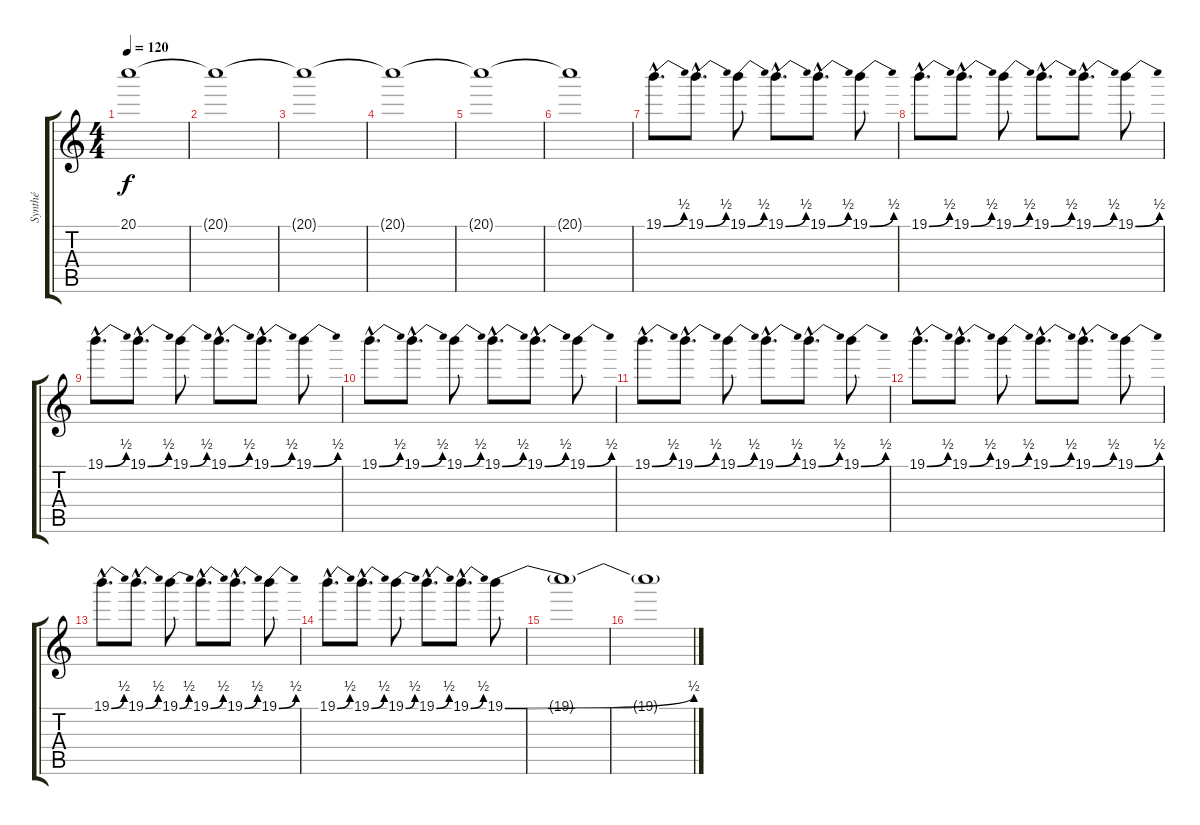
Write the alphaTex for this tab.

\track ("Synthé" "Synthé") {instrument lead1square}
\staff {score tabs}
\tuning (E5 B4 G4 D4 A3 E3) {hide}
\ts (4 4)
\tempo 120
\clef g2
\ks c
20.1{t}.1{dy f} |
20.1{t}.1 |
20.1{t}.1 |
20.1{t}.1 |
20.1{t}.1 |
20.1{t}.1 |
19.1{be (bend 0 0 60 2) hac}.8{d volume 12} 19.1{be (bend 0 0 60 2) hac}.8{d} 19.1{be (bend 0 0 60 2)}.8 19.1{be (bend 0 0 60 2) hac}.8{d} 19.1{be (bend 0 0 60 2) hac}.8{d} 19.1{be (bend 0 0 60 2)}.8 |
19.1{be (bend 0 0 60 2) hac}.8{d} 19.1{be (bend 0 0 60 2) hac}.8{d} 19.1{be (bend 0 0 60 2)}.8 19.1{be (bend 0 0 60 2) hac}.8{d} 19.1{be (bend 0 0 60 2) hac}.8{d} 19.1{be (bend 0 0 60 2)}.8 |
19.1{be (bend 0 0 60 2) hac}.8{d volume 10} 19.1{be (bend 0 0 60 2) hac}.8{d} 19.1{be (bend 0 0 60 2)}.8 19.1{be (bend 0 0 60 2) hac}.8{d} 19.1{be (bend 0 0 60 2) hac}.8{d} 19.1{be (bend 0 0 60 2)}.8 |
19.1{be (bend 0 0 60 2) hac}.8{d} 19.1{be (bend 0 0 60 2) hac}.8{d} 19.1{be (bend 0 0 60 2)}.8 19.1{be (bend 0 0 60 2) hac}.8{d} 19.1{be (bend 0 0 60 2) hac}.8{d} 19.1{be (bend 0 0 60 2)}.8 |
19.1{be (bend 0 0 60 2) hac}.8{d volume 8} 19.1{be (bend 0 0 60 2) hac}.8{d} 19.1{be (bend 0 0 60 2)}.8 19.1{be (bend 0 0 60 2) hac}.8{d} 19.1{be (bend 0 0 60 2) hac}.8{d} 19.1{be (bend 0 0 60 2)}.8 |
19.1{be (bend 0 0 60 2) hac}.8{d} 19.1{be (bend 0 0 60 2) hac}.8{d} 19.1{be (bend 0 0 60 2)}.8 19.1{be (bend 0 0 60 2) hac}.8{d} 19.1{be (bend 0 0 60 2) hac}.8{d} 19.1{be (bend 0 0 60 2)}.8 |
19.1{be (bend 0 0 60 2) hac}.8{d volume 6} 19.1{be (bend 0 0 60 2) hac}.8{d} 19.1{be (bend 0 0 60 2)}.8 19.1{be (bend 0 0 60 2) hac}.8{d} 19.1{be (bend 0 0 60 2) hac}.8{d} 19.1{be (bend 0 0 60 2)}.8 |
19.1{be (bend 0 0 60 2) hac}.8{d} 19.1{be (bend 0 0 60 2) hac}.8{d} 19.1{be (bend 0 0 60 2)}.8 19.1{be (bend 0 0 60 2) hac}.8{d} 19.1{be (bend 0 0 60 2) hac}.8{d} 19.1{be (bend 0 0 60 2)}.8 |
19.1{t}.1{volume 4} |
19.1{t}.1{volume 0}
